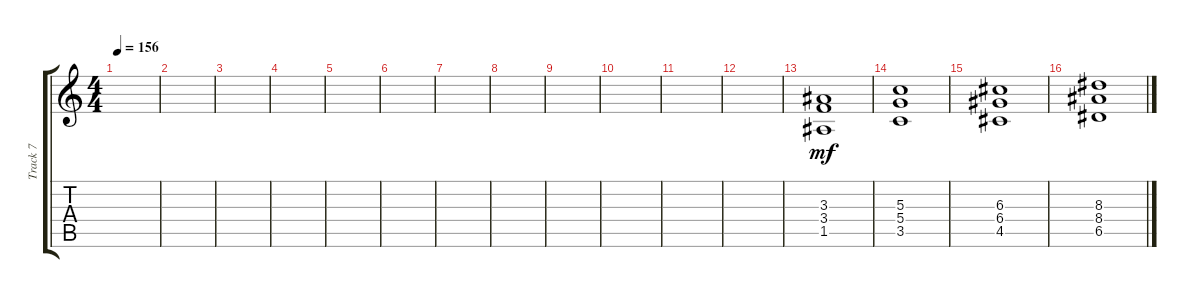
\track ("Track 7" "Track 7") {instrument overdrivenguitar}
\staff {score tabs}
\tuning (E4 B3 G3 D3 A2 E2) {hide}
\ts (4 4)
\tempo 156
\clef g2
\ks c
|
|
|
|
|
|
|
|
|
|
|
|
(3.3 3.4 1.5).1{dy mf} |
(5.3 5.4 3.5).1 |
(6.3 6.4 4.5).1 |
(8.3 8.4 6.5).1
